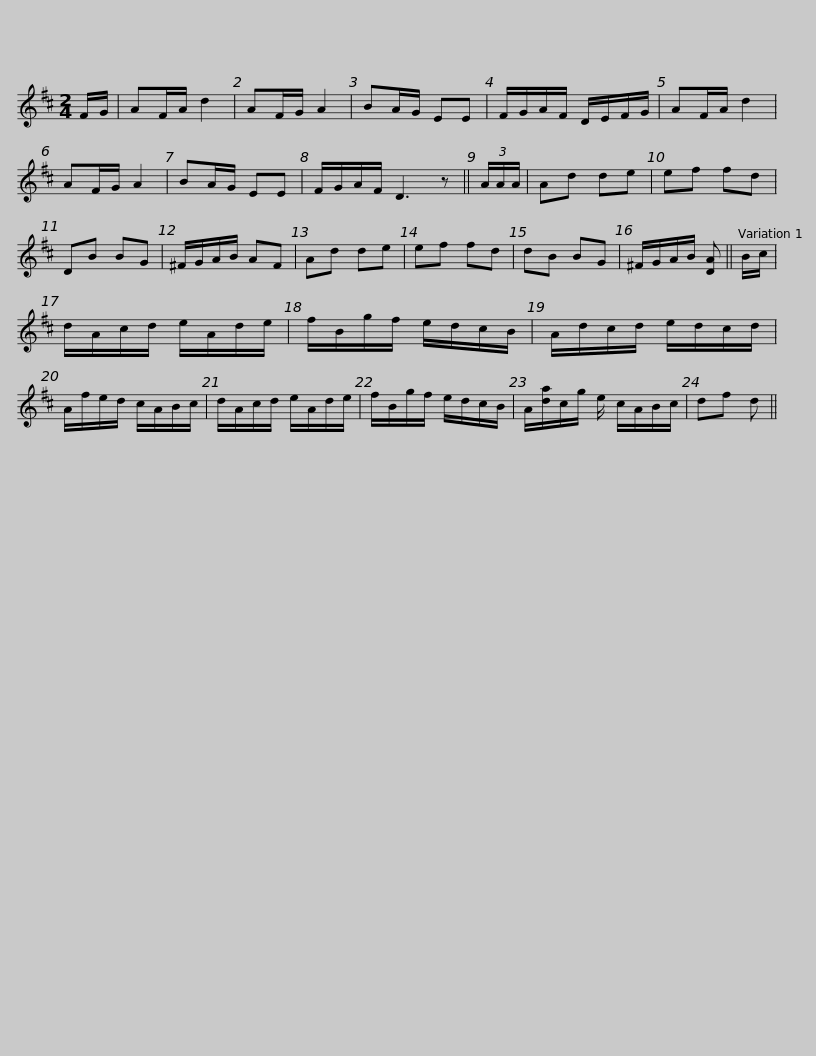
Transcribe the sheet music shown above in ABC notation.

X:1
L:1/8
M:2/4
I:linebreak $
K:D
V:1 treble
V:1
 F/G/ | AF/A/ d2 | AF/G/ A2 | BA/G/ EE | F/G/A/F/ D/E/F/G/ | %5
 AF/A/ d2 | AF/G/ A2 | BA/G/ EE | F/G/A/F/ D3 z || (3A/A/A/ |$ %10
 Ad de | ef fd | DB BG | ^F/G/A/B/ AF | Ad de | %15
 ef fd | dB BG | ^F/G/A/B/ [DA] || B/c/ | d/A/c/d/ e/A/d/e/ |$ %20
 f/B/g/f/ e/d/c/B/ | A/d/c/d/ e/d/c/d/ | A/f/e/d/ c/A/B/c/ | d/A/c/d/ e/A/d/e/ | f/B/g/f/ e/d/c/B/ | %25
 A/[da]/c/g/ e/ c/A/B/c/ |$ df d || %27
